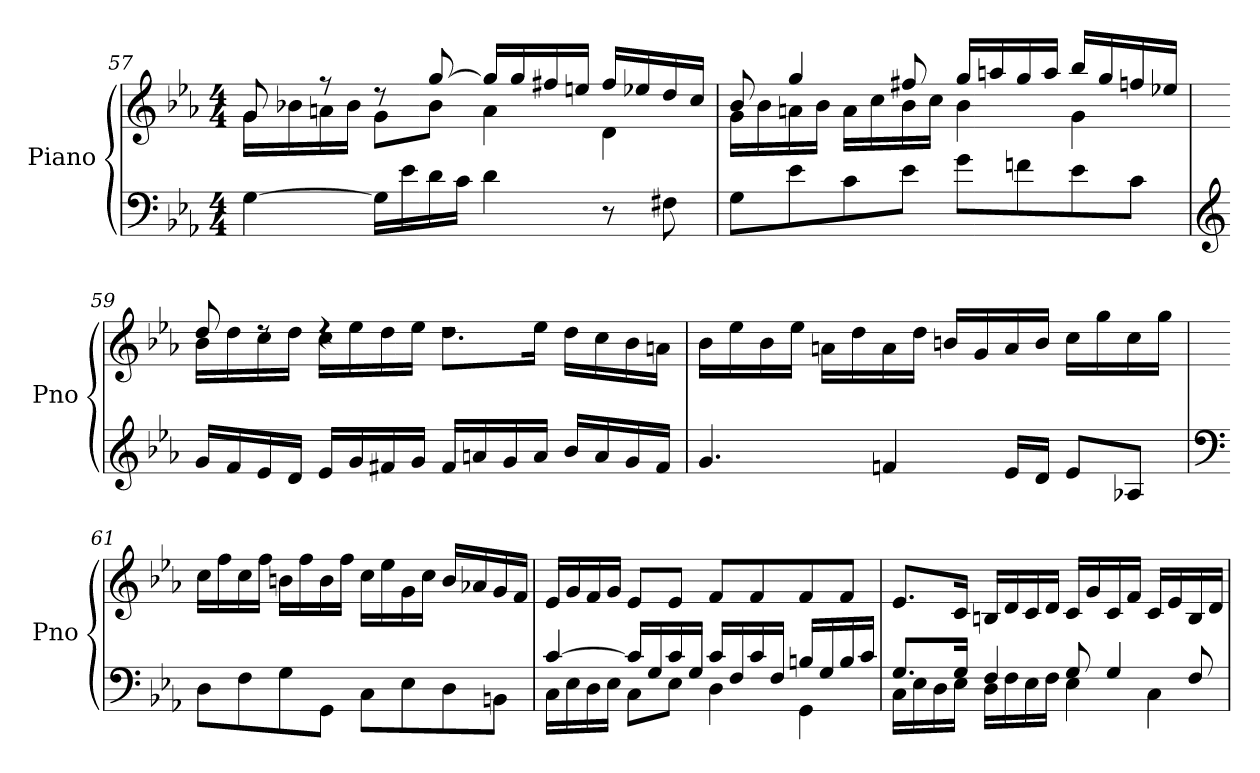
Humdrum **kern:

**kern	**kern
*part1	*part1
*staff2	*staff1
*I"Piano	*
*I'Pno	*
!!LO:LB:g=z
*clefF4	*clefG2
*k[b-e-a-]	*k[b-e-a-]
*M4/4	*M4/4
=57	=57
*	*^
[4G\	8g/	16g\LL
.	.	16b-X\
.	8r	16an\
.	.	16b-\JJ
16G\LL]	8r	8g\L
16e-\	.	.
16d\	[8gg/	8b-\J
16c\JJ	.	.
4d\	16gg/LL]	4a\
.	16gg/	.
.	16ff#X/	.
.	16een/JJ	.
8r	16ff#/LL	4d\
.	16ee-X/	.
8F#X\	16dd/	.
.	16cc/JJ	.
=58	=58	=58
8G\L	8b-/	16g\LL
.	.	16b-\
8e-\	4gg/	16an\
.	.	16b-\JJ
8c\	.	16a\LL
.	.	16cc\
8e-\J	8ff#X/	16b-\
.	.	16cc\JJ
8g\L	16gg/LL	4b-\
.	16aan/	.
8fn\	16gg/	.
.	16aa/JJ	.
8e-\	16bb-/LL	4g\
.	16gg/	.
8c\J	16ffn/	.
.	16ee-X/JJ	.
!!LO:LB:g=z	!!
=59	=59	=59
*clefG2	*	*
16g/LL	8dd/	16b-\LL
16f/	.	16dd\
16e-/	8rdd	16cc\
16d/JJ	.	16dd\JJ
16e-/LL	4rdd	16cc\LL
16g/	.	16ee-\
16f#X/	.	16dd\
16g/JJ	.	16ee-\JJ
16f#/LL	2rdd	8.dd\L
16an/	.	.
16g/	.	.
16a/JJ	.	16ee-\Jk
16b-/LL	.	16dd\LL
16a/	.	16cc\
16g/	.	16b-\
16f#/JJ	.	16an\JJ
*	*v	*v
=60	=60
4.g/	16b-\LL
.	16ee-\
.	16b-\
.	16ee-\JJ
.	16an\LL
.	16dd\
4fn/	16a\
.	16dd\JJ
.	16bn/LL
.	16g/
16e-/LL	16a/
16d/JJ	16b/JJ
8e-/L	16cc\LL
.	16gg\
8A-X/J	16cc\
.	16gg\JJ
!!LO:PB:g=z
=61	=61
*clefF4	*
8D\L	16cc\LL
.	16ff\
8F\	16cc\
.	16ff\JJ
8G\	16bn\LL
.	16ff\
8GG\J	16b\
.	16ff\JJ
8C\L	16cc\LL
.	16ee-\
8E-\	16g\
.	16cc\JJ
8D\	16b/LL
.	16a-X/
8BBn\J	16g/
.	16f/JJ
=62	=62
*^	*
[4c/	16C\LL	16e-/LL
.	16E-\	16g/
.	16D\	16f/
.	16E-\JJ	16g/JJ
16c/LL]	8C\L	8e-/L
16G/	.	.
16c/	8E-\J	8e-/J
16G/JJ	.	.
16c/LL	4D\	8f/L
16F/	.	.
16c/	.	8f/
16F/JJ	.	.
16Bn/LL	4GG\	8f/
16G/	.	.
16B/	.	8f/J
16c/JJ	.	.
=63	=63	=63
8.G/L	16C\LL	8.e-/L
.	16E-\	.
.	16D\	.
16G/Jk	16E-\JJ	16c/Jk
4F/	16D\LL	16Bn/LL
.	16F\	16d/
.	16E-\	16c/
.	16F\JJ	16d/JJ
8G/	4E-\	16c/LL
.	.	16g/
4G/	.	16c/
.	.	16f/JJ
.	4C\	16c/LL
.	.	16e-/
8F/	.	16B/
.	.	16d/JJ
*v	*v	*
=	=
*-	*-
